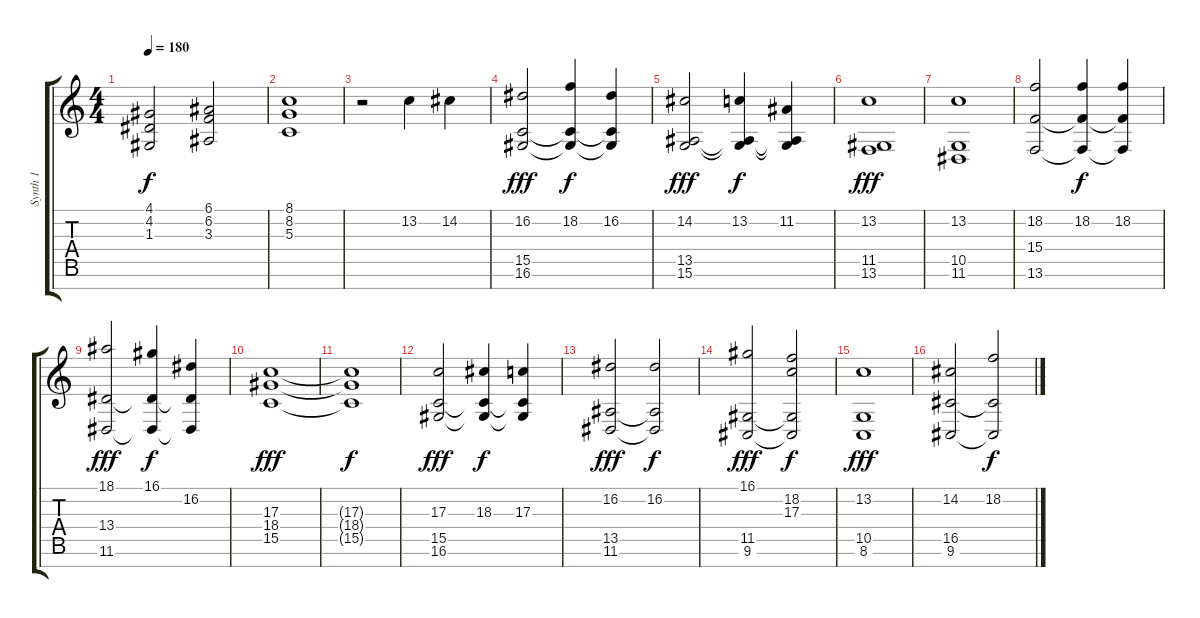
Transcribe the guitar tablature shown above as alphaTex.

\track ("Synth 1" "Synth 1") {instrument tremolostrings}
\staff {score tabs}
\tuning (E4 B3 G3 D3 A2 E2 B1) {hide}
\ts (4 4)
\tempo 180
\clef g2
\ks c
(4.1 4.2 1.3).2{dy f} (6.1 6.2 3.3).2 |
(8.1 8.2 5.3).1 |
r.2 13.2.4{volume 16} 14.2.4 |
(16.2 15.5 16.6).2{dy fff} (18.2 15.5{t} 16.6{t}).4{dy f} (16.2 15.5{t} 16.6{t}).4 |
(14.2 13.5 15.6).2{dy fff} (13.2 13.5{t} 15.6{t}).4{dy f} (11.2 13.5{t} 15.6{t}).4 |
(13.2 11.5 13.6).1{dy fff} |
(13.2 10.5 11.6).1 |
(18.2 15.4 13.6).2 (18.2 15.4{t} 13.6{t}).4{dy f} (18.2 15.4{t} 13.6{t}).4 |
(18.1 13.4 11.6).2{dy fff} (16.1 13.4{t} 11.6{t}).4{dy f} (16.2 13.4{t} 11.6{t}).4 |
(17.3 18.4 15.5).1{dy fff} |
(17.3{t} 18.4{t} 15.5{t}).1{dy f} |
(17.3 15.5 16.6).2{dy fff} (18.3 15.5{t} 16.6{t}).4{dy f} (17.3 15.5{t} 16.6{t}).4 |
(16.2 13.5 11.6).2{dy fff} (16.2 13.5{t} 11.6{t}).2{dy f} |
(16.1 11.5 9.6).2{dy fff} (18.2 17.3 11.5{t} 9.6{t}).2{dy f} |
(13.2 10.5 8.6).1{dy fff} |
(14.2 16.5 9.6).2 (18.2 16.5{t} 9.6{t}).2{dy f}
